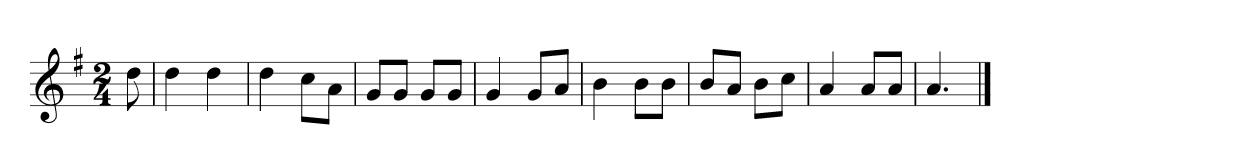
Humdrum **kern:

**kern
*part1
*staff1
*k[f#]
*M2/4
*MM120
=
8dd
=1
4dd
4dd
=2
4dd
8ccL
8aJ
=3
8gL
8gJ
8gL
8gJ
=4
4g
8gL
8aJ
=5
4b
8bL
8bJ
=6
8bL
8aJ
8bL
8ccJ
=7
4a
8aL
8aJ
=8
4.a
==
*-
